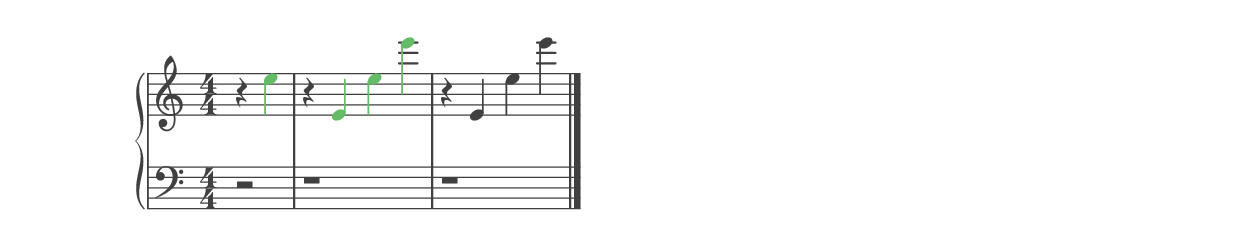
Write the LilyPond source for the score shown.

%% ----------------------------------------------------------------------------
%% Generated on: 2018 December 27
%% Note Name: E5
%% Octave: 5
%% Clef: treble
%% Filename: 114-56-5-treble-E5
%% ----------------------------------------------------------------------------

\version "2.19.82"

\include "../piano_note_colors.ly"

\header {
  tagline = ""
}

upper = {
  \clef treble
  \numericTimeSignature
  \override NoteHead.color = #colorized-note
  \override Stem.color = #colorized-note
  \override Accidental.color = #colorized-note
  % treble note in color
  r4 e''4
  % treble octave in color
  r4 e'4 e''4 e'''4
  \override NoteHead.color = #default-black
  \override Stem.color = #default-black
  \override Accidental.color = #default-black
  % treble octave repeat in black
  r4 e'4 e''4 e'''4
  \bar "|."
}

lower = {
  \clef bass
  \numericTimeSignature
  \override NoteHead.color = #colorized-note
  \override Stem.color = #colorized-note
  \override Accidental.color = #colorized-note
  % bass note in color
  r2
  % bass octave in color
  r1
  \override NoteHead.color = #default-black
  \override Stem.color = #default-black
  \override Accidental.color = #default-black
  % bass octave repeat in black
  r1
}

\score {
  \new PianoStaff <<
    \context Score
    \applyContext #(override-color-for-all-grobs default-black)
    \time 4/4
    \partial 2
    \new Staff = upper { \upper }
    \new Staff = lower { \lower }
  >>
  \layout { }
  \midi { }
}